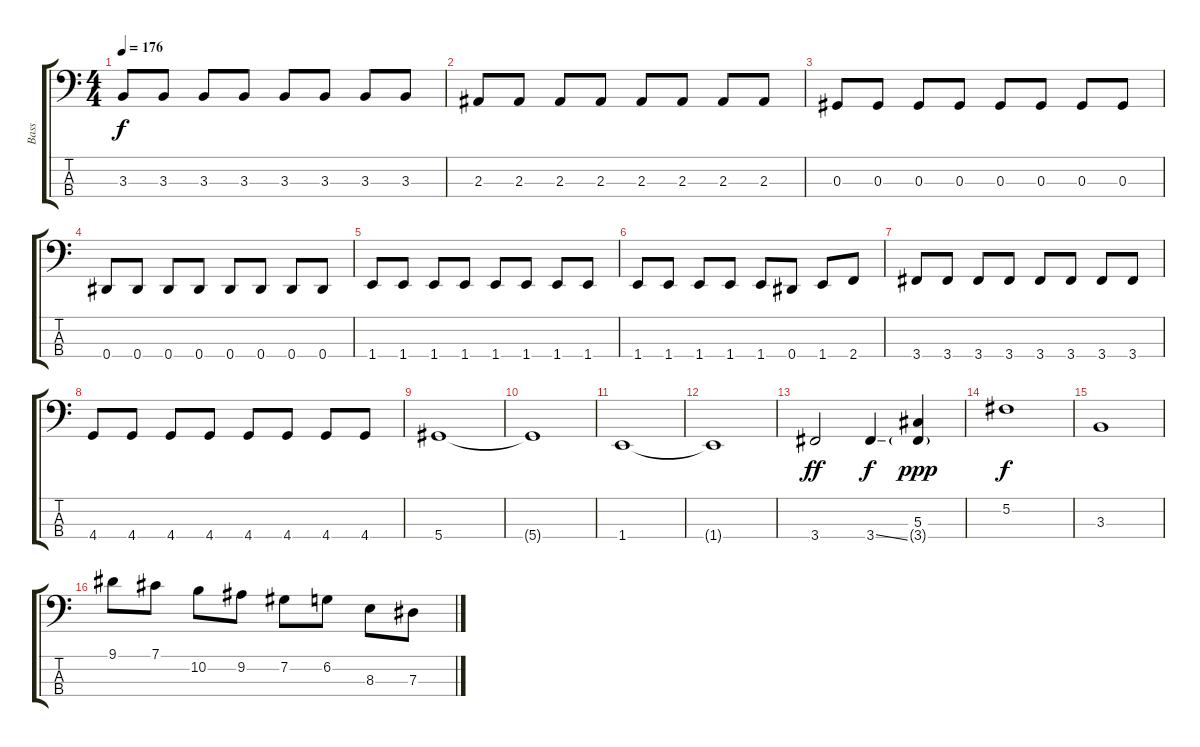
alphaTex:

\track ("Bass" "Bass") {instrument electricbassfinger}
\staff {score tabs}
\tuning (Gb2 Db2 Ab1 Eb1) {hide}
\ts (4 4)
\tempo 176
\clef f4
\ks c
3.3.8{dy f} 3.3.8 3.3.8 3.3.8 3.3.8 3.3.8 3.3.8 3.3.8 |
2.3.8 2.3.8 2.3.8 2.3.8 2.3.8 2.3.8 2.3.8 2.3.8 |
0.3.8 0.3.8 0.3.8 0.3.8 0.3.8 0.3.8 0.3.8 0.3.8 |
0.4.8 0.4.8 0.4.8 0.4.8 0.4.8 0.4.8 0.4.8 0.4.8 |
1.4.8 1.4.8 1.4.8 1.4.8 1.4.8 1.4.8 1.4.8 1.4.8 |
1.4.8 1.4.8 1.4.8 1.4.8 1.4.8 0.4.8 1.4.8 2.4.8 |
3.4.8 3.4.8 3.4.8 3.4.8 3.4.8 3.4.8 3.4.8 3.4.8 |
4.4.8 4.4.8 4.4.8 4.4.8 4.4.8 4.4.8 4.4.8 4.4.8 |
5.4.1 |
5.4{t}.1 |
1.4.1 |
1.4{t}.1 |
3.4.2{dy ff} 3.4{ss}.4{dy f} (5.3 3.4{g}).4{dy ppp} |
5.2.1{dy f} |
3.3.1 |
9.1.8 7.1.8 10.2.8 9.2.8 7.2.8 6.2.8 8.3.8 7.3.8
